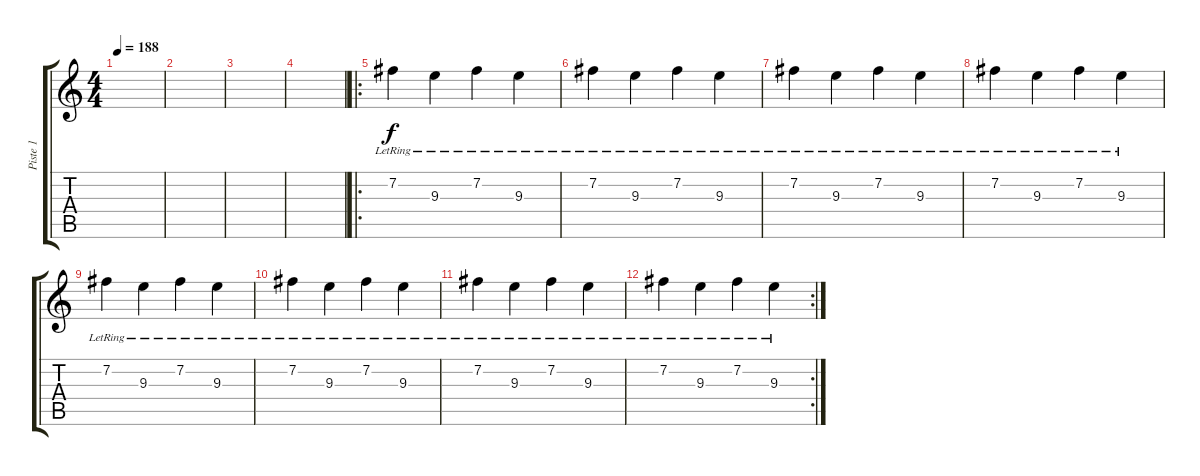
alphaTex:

\track ("Piste 1" "Piste 1") {instrument distortionguitar}
\staff {score tabs}
\tuning (E4 B3 G3 D3 A2 D2) {hide}
\ts (4 4)
\tempo 188
\clef g2
\ks c
|
|
|
|
\ro
7.2{lr}.4{instrument electricguitarclean} 9.3{lr}.4 7.2{lr}.4 9.3{lr}.4 |
7.2{lr}.4 9.3{lr}.4 7.2{lr}.4 9.3{lr}.4 |
7.2{lr}.4 9.3{lr}.4 7.2{lr}.4 9.3{lr}.4 |
7.2{lr}.4 9.3{lr}.4 7.2{lr}.4 9.3{lr}.4 |
7.2{lr}.4 9.3{lr}.4 7.2{lr}.4 9.3{lr}.4 |
7.2{lr}.4 9.3{lr}.4 7.2{lr}.4 9.3{lr}.4 |
7.2{lr}.4 9.3{lr}.4 7.2{lr}.4 9.3{lr}.4 |
\rc 2
7.2{lr}.4 9.3{lr}.4 7.2{lr}.4 9.3{lr}.4
